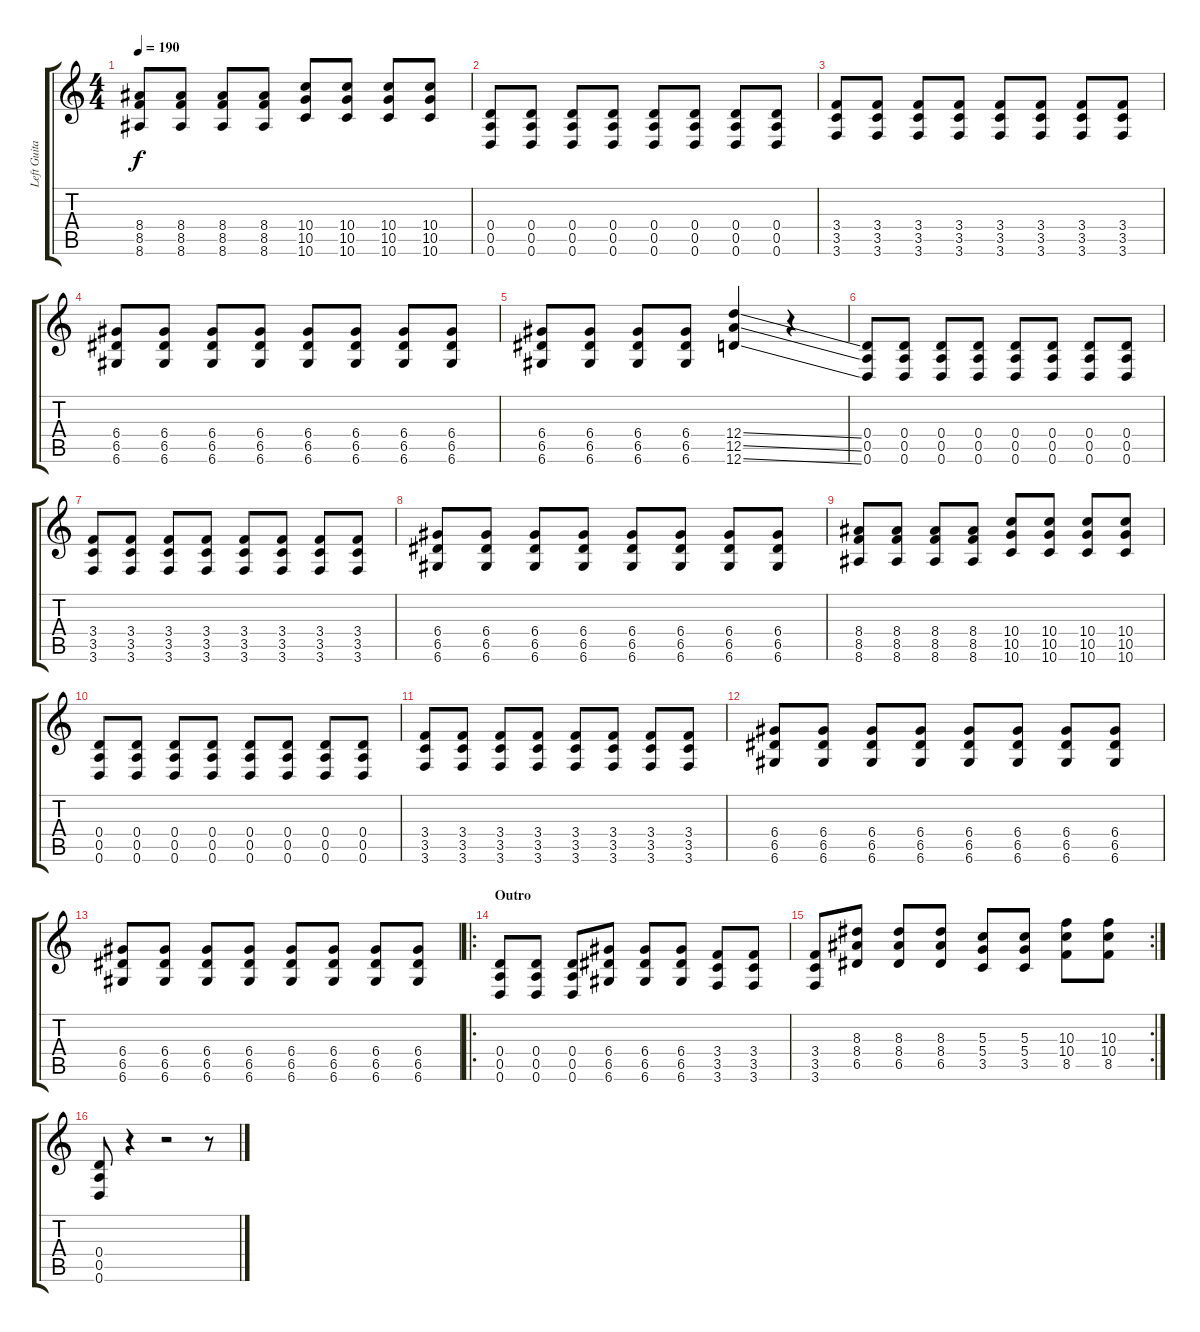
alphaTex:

\track ("Left Guitar" "Left Guita") {instrument distortionguitar}
\staff {score tabs}
\tuning (E4 B3 G3 D3 A2 D2) {hide}
\ts (4 4)
\tempo 190
\clef g2
\ks c
(8.4 8.5 8.6).8{dy f} (8.4 8.5 8.6).8 (8.4 8.5 8.6).8 (8.4 8.5 8.6).8 (10.4 10.5 10.6).8 (10.4 10.5 10.6).8 (10.4 10.5 10.6).8 (10.4 10.5 10.6).8 |
(0.4 0.5 0.6).8 (0.4 0.5 0.6).8 (0.4 0.5 0.6).8 (0.4 0.5 0.6).8 (0.4 0.5 0.6).8 (0.4 0.5 0.6).8 (0.4 0.5 0.6).8 (0.4 0.5 0.6).8 |
(3.4 3.5 3.6).8 (3.4 3.5 3.6).8 (3.4 3.5 3.6).8 (3.4 3.5 3.6).8 (3.4 3.5 3.6).8 (3.4 3.5 3.6).8 (3.4 3.5 3.6).8 (3.4 3.5 3.6).8 |
(6.4 6.5 6.6).8 (6.4 6.5 6.6).8 (6.4 6.5 6.6).8 (6.4 6.5 6.6).8 (6.4 6.5 6.6).8 (6.4 6.5 6.6).8 (6.4 6.5 6.6).8 (6.4 6.5 6.6).8 |
(6.4 6.5 6.6).8 (6.4 6.5 6.6).8 (6.4 6.5 6.6).8 (6.4 6.5 6.6).8 (12.4{ss} 12.5{ss} 12.6{ss}).4 r.4 |
(0.4 0.5 0.6).8 (0.4 0.5 0.6).8 (0.4 0.5 0.6).8 (0.4 0.5 0.6).8 (0.4 0.5 0.6).8 (0.4 0.5 0.6).8 (0.4 0.5 0.6).8 (0.4 0.5 0.6).8 |
(3.4 3.5 3.6).8 (3.4 3.5 3.6).8 (3.4 3.5 3.6).8 (3.4 3.5 3.6).8 (3.4 3.5 3.6).8 (3.4 3.5 3.6).8 (3.4 3.5 3.6).8 (3.4 3.5 3.6).8 |
(6.4 6.5 6.6).8 (6.4 6.5 6.6).8 (6.4 6.5 6.6).8 (6.4 6.5 6.6).8 (6.4 6.5 6.6).8 (6.4 6.5 6.6).8 (6.4 6.5 6.6).8 (6.4 6.5 6.6).8 |
(8.4 8.5 8.6).8 (8.4 8.5 8.6).8 (8.4 8.5 8.6).8 (8.4 8.5 8.6).8 (10.4 10.5 10.6).8 (10.4 10.5 10.6).8 (10.4 10.5 10.6).8 (10.4 10.5 10.6).8 |
(0.4 0.5 0.6).8 (0.4 0.5 0.6).8 (0.4 0.5 0.6).8 (0.4 0.5 0.6).8 (0.4 0.5 0.6).8 (0.4 0.5 0.6).8 (0.4 0.5 0.6).8 (0.4 0.5 0.6).8 |
(3.4 3.5 3.6).8 (3.4 3.5 3.6).8 (3.4 3.5 3.6).8 (3.4 3.5 3.6).8 (3.4 3.5 3.6).8 (3.4 3.5 3.6).8 (3.4 3.5 3.6).8 (3.4 3.5 3.6).8 |
(6.4 6.5 6.6).8 (6.4 6.5 6.6).8 (6.4 6.5 6.6).8 (6.4 6.5 6.6).8 (6.4 6.5 6.6).8 (6.4 6.5 6.6).8 (6.4 6.5 6.6).8 (6.4 6.5 6.6).8 |
(6.4 6.5 6.6).8 (6.4 6.5 6.6).8 (6.4 6.5 6.6).8 (6.4 6.5 6.6).8 (6.4 6.5 6.6).8 (6.4 6.5 6.6).8 (6.4 6.5 6.6).8 (6.4 6.5 6.6).8 |
\ro
\section ("" "Outro")
(0.4 0.5 0.6).8 (0.4 0.5 0.6).8 (0.4 0.5 0.6).8 (6.4 6.5 6.6).8 (6.4 6.5 6.6).8 (6.4 6.5 6.6).8 (3.4 3.5 3.6).8 (3.4 3.5 3.6).8 |
\rc 2
(3.4 3.5 3.6).8 (8.3 8.4 6.5).8 (8.3 8.4 6.5).8 (8.3 8.4 6.5).8 (5.3 5.4 3.5).8 (5.3 5.4 3.5).8 (10.3 10.4 8.5).8 (10.3 10.4 8.5).8 |
(0.4 0.5 0.6).8 r.4 r.2 r.8
